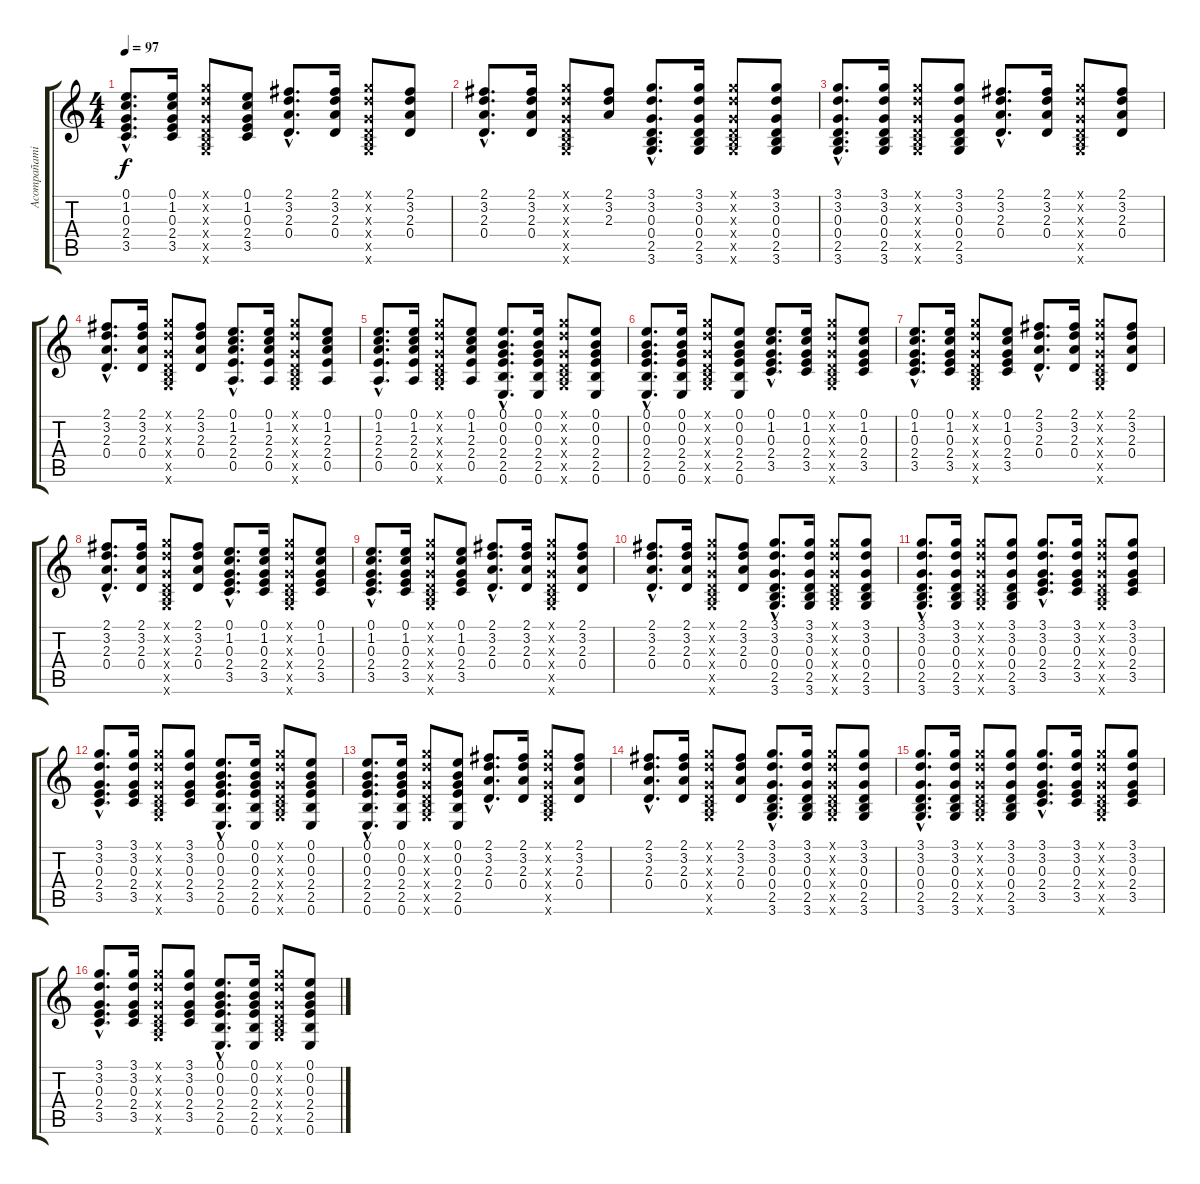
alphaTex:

\track ("Acompañamiento" "Acompañami") {instrument acousticguitarnylon}
\staff {score tabs}
\tuning (E4 B3 G3 D3 A2 E2) {hide}
\ts (4 4)
\tempo 97
\clef g2
\ks c
(0.1{hac} 1.2{hac} 0.3{hac} 2.4{hac} 3.5{hac}).8{d dy f} (0.1 1.2 0.3 2.4 3.5).16 (3.1{x} 3.2{x} 0.3{x} 0.4{x} 2.5{x} 3.6{x}).8 (0.1 1.2 0.3 2.4 3.5).8 (2.1{hac} 3.2{hac} 2.3{hac} 0.4{hac}).8{d} (2.1 3.2 2.3 0.4).16 (3.1{x} 3.2{x} 0.3{x} 0.4{x} 2.5{x} 3.6{x}).8 (2.1 3.2 2.3 0.4).8 |
(2.1{hac} 3.2{hac} 2.3{hac} 0.4{hac}).8{d} (2.1 3.2 2.3 0.4).16 (3.1{x} 3.2{x} 0.3{x} 0.4{x} 2.5{x} 3.6{x}).8 (2.1 3.2 2.3).8 (3.1{hac} 3.2{hac} 0.3{hac} 0.4{hac} 2.5{hac} 3.6{hac}).8{d} (3.1 3.2 0.3 0.4 2.5 3.6).16 (3.1{x} 3.2{x} 0.3{x} 0.4{x} 2.5{x} 3.6{x}).8 (3.1 3.2 0.3 0.4 2.5 3.6).8 |
(3.1{hac} 3.2{hac} 0.3{hac} 0.4{hac} 2.5{hac} 3.6{hac}).8{d} (3.1 3.2 0.3 0.4 2.5 3.6).16 (3.1{x} 3.2{x} 0.3{x} 0.4{x} 2.5{x} 3.6{x}).8 (3.1 3.2 0.3 0.4 2.5 3.6).8 (2.1{hac} 3.2{hac} 2.3{hac} 0.4{hac}).8{d} (2.1 3.2 2.3 0.4).16 (3.1{x} 3.2{x} 0.3{x} 0.4{x} 2.5{x} 3.6{x}).8 (2.1 3.2 2.3 0.4).8 |
(2.1{hac} 3.2{hac} 2.3{hac} 0.4{hac}).8{d} (2.1 3.2 2.3 0.4).16 (3.1{x} 3.2{x} 0.3{x} 0.4{x} 2.5{x} 3.6{x}).8 (2.1 3.2 2.3 0.4).8 (0.1{hac} 1.2{hac} 2.3{hac} 2.4{hac} 0.5{hac}).8{d} (0.1 1.2 2.3 2.4 0.5).16 (3.1{x} 3.2{x} 0.3{x} 0.4{x} 2.5{x} 3.6{x}).8 (0.1 1.2 2.3 2.4 0.5).8 |
(0.1{hac} 1.2{hac} 2.3{hac} 2.4{hac} 0.5{hac}).8{d} (0.1 1.2 2.3 2.4 0.5).16 (3.1{x} 3.2{x} 0.3{x} 0.4{x} 2.5{x} 3.6{x}).8 (0.1 1.2 2.3 2.4 0.5).8 (0.1{hac} 0.2{hac} 0.3{hac} 2.4{hac} 2.5{hac} 0.6{hac}).8{d} (0.1 0.2 0.3 2.4 2.5 0.6).16 (3.1{x} 3.2{x} 0.3{x} 0.4{x} 2.5{x} 3.6{x}).8 (0.1 0.2 0.3 2.4 2.5 0.6).8 |
(0.1{hac} 0.2{hac} 0.3{hac} 2.4{hac} 2.5{hac} 0.6{hac}).8{d} (0.1 0.2 0.3 2.4 2.5 0.6).16 (3.1{x} 3.2{x} 0.3{x} 0.4{x} 2.5{x} 3.6{x}).8 (0.1 0.2 0.3 2.4 2.5 0.6).8 (0.1{hac} 1.2{hac} 0.3{hac} 2.4{hac} 3.5{hac}).8{d} (0.1 1.2 0.3 2.4 3.5).16 (3.1{x} 3.2{x} 0.3{x} 0.4{x} 2.5{x} 3.6{x}).8 (0.1 1.2 0.3 2.4 3.5).8 |
(0.1{hac} 1.2{hac} 0.3{hac} 2.4{hac} 3.5{hac}).8{d} (0.1 1.2 0.3 2.4 3.5).16 (3.1{x} 3.2{x} 0.3{x} 0.4{x} 2.5{x} 3.6{x}).8 (0.1 1.2 0.3 2.4 3.5).8 (2.1{hac} 3.2{hac} 2.3{hac} 0.4{hac}).8{d} (2.1 3.2 2.3 0.4).16 (3.1{x} 3.2{x} 0.3{x} 0.4{x} 2.5{x} 3.6{x}).8 (2.1 3.2 2.3 0.4).8 |
(2.1{hac} 3.2{hac} 2.3{hac} 0.4{hac}).8{d} (2.1 3.2 2.3 0.4).16 (3.1{x} 3.2{x} 0.3{x} 0.4{x} 2.5{x} 3.6{x}).8 (2.1 3.2 2.3 0.4).8 (0.1{hac} 1.2{hac} 0.3{hac} 2.4{hac} 3.5{hac}).8{d} (0.1 1.2 0.3 2.4 3.5).16 (3.1{x} 3.2{x} 0.3{x} 0.4{x} 2.5{x} 3.6{x}).8 (0.1 1.2 0.3 2.4 3.5).8 |
(0.1{hac} 1.2{hac} 0.3{hac} 2.4{hac} 3.5{hac}).8{d} (0.1 1.2 0.3 2.4 3.5).16 (3.1{x} 3.2{x} 0.3{x} 0.4{x} 2.5{x} 3.6{x}).8 (0.1 1.2 0.3 2.4 3.5).8 (2.1{hac} 3.2{hac} 2.3{hac} 0.4{hac}).8{d} (2.1 3.2 2.3 0.4).16 (3.1{x} 3.2{x} 0.3{x} 0.4{x} 2.5{x} 3.6{x}).8 (2.1 3.2 2.3 0.4).8 |
(2.1{hac} 3.2{hac} 2.3{hac} 0.4{hac}).8{d} (2.1 3.2 2.3 0.4).16 (3.1{x} 3.2{x} 0.3{x} 0.4{x} 2.5{x} 3.6{x}).8 (2.1 3.2 2.3 0.4).8 (3.1{hac} 3.2{hac} 0.3{hac} 0.4{hac} 2.5{hac} 3.6{hac}).8{d} (3.1 3.2 0.3 0.4 2.5 3.6).16 (3.1{x} 3.2{x} 0.3{x} 0.4{x} 2.5{x} 3.6{x}).8 (3.1 3.2 0.3 0.4 2.5 3.6).8 |
(3.1{hac} 3.2{hac} 0.3{hac} 0.4{hac} 2.5{hac} 3.6{hac}).8{d} (3.1 3.2 0.3 0.4 2.5 3.6).16 (3.1{x} 3.2{x} 0.3{x} 0.4{x} 2.5{x} 3.6{x}).8 (3.1 3.2 0.3 0.4 2.5 3.6).8 (3.1{hac} 3.2{hac} 0.3{hac} 2.4{hac} 3.5{hac}).8{d} (3.1 3.2 0.3 2.4 3.5).16 (3.1{x} 3.2{x} 0.3{x} 0.4{x} 2.5{x} 3.6{x}).8 (3.1 3.2 0.3 2.4 3.5).8 |
(3.1{hac} 3.2{hac} 0.3{hac} 2.4{hac} 3.5{hac}).8{d} (3.1 3.2 0.3 2.4 3.5).16 (3.1{x} 3.2{x} 0.3{x} 0.4{x} 2.5{x} 3.6{x}).8 (3.1 3.2 0.3 2.4 3.5).8 (0.1{hac} 0.2{hac} 0.3{hac} 2.4{hac} 2.5{hac} 0.6{hac}).8{d} (0.1 0.2 0.3 2.4 2.5 0.6).16 (3.1{x} 3.2{x} 0.3{x} 0.4{x} 2.5{x} 3.6{x}).8 (0.1 0.2 0.3 2.4 2.5 0.6).8 |
(0.1{hac} 0.2{hac} 0.3{hac} 2.4{hac} 2.5{hac} 0.6{hac}).8{d} (0.1 0.2 0.3 2.4 2.5 0.6).16 (3.1{x} 3.2{x} 0.3{x} 0.4{x} 2.5{x} 3.6{x}).8 (0.1 0.2 0.3 2.4 2.5 0.6).8 (2.1{hac} 3.2{hac} 2.3{hac} 0.4{hac}).8{d} (2.1 3.2 2.3 0.4).16 (3.1{x} 3.2{x} 0.3{x} 0.4{x} 2.5{x} 3.6{x}).8 (2.1 3.2 2.3 0.4).8 |
(2.1{hac} 3.2{hac} 2.3{hac} 0.4{hac}).8{d} (2.1 3.2 2.3 0.4).16 (3.1{x} 3.2{x} 0.3{x} 0.4{x} 2.5{x} 3.6{x}).8 (2.1 3.2 2.3 0.4).8 (3.1{hac} 3.2{hac} 0.3{hac} 0.4{hac} 2.5{hac} 3.6{hac}).8{d} (3.1 3.2 0.3 0.4 2.5 3.6).16 (3.1{x} 3.2{x} 0.3{x} 0.4{x} 2.5{x} 3.6{x}).8 (3.1 3.2 0.3 0.4 2.5 3.6).8 |
(3.1{hac} 3.2{hac} 0.3{hac} 0.4{hac} 2.5{hac} 3.6{hac}).8{d} (3.1 3.2 0.3 0.4 2.5 3.6).16 (3.1{x} 3.2{x} 0.3{x} 0.4{x} 2.5{x} 3.6{x}).8 (3.1 3.2 0.3 0.4 2.5 3.6).8 (3.1{hac} 3.2{hac} 0.3{hac} 2.4{hac} 3.5{hac}).8{d} (3.1 3.2 0.3 2.4 3.5).16 (3.1{x} 3.2{x} 0.3{x} 0.4{x} 2.5{x} 3.6{x}).8 (3.1 3.2 0.3 2.4 3.5).8 |
(3.1{hac} 3.2{hac} 0.3{hac} 2.4{hac} 3.5{hac}).8{d} (3.1 3.2 0.3 2.4 3.5).16 (3.1{x} 3.2{x} 0.3{x} 0.4{x} 2.5{x} 3.6{x}).8 (3.1 3.2 0.3 2.4 3.5).8 (0.1{hac} 0.2{hac} 0.3{hac} 2.4{hac} 2.5{hac} 0.6{hac}).8{d} (0.1 0.2 0.3 2.4 2.5 0.6).16 (3.1{x} 3.2{x} 0.3{x} 0.4{x} 2.5{x} 3.6{x}).8 (0.1 0.2 0.3 2.4 2.5 0.6).8
